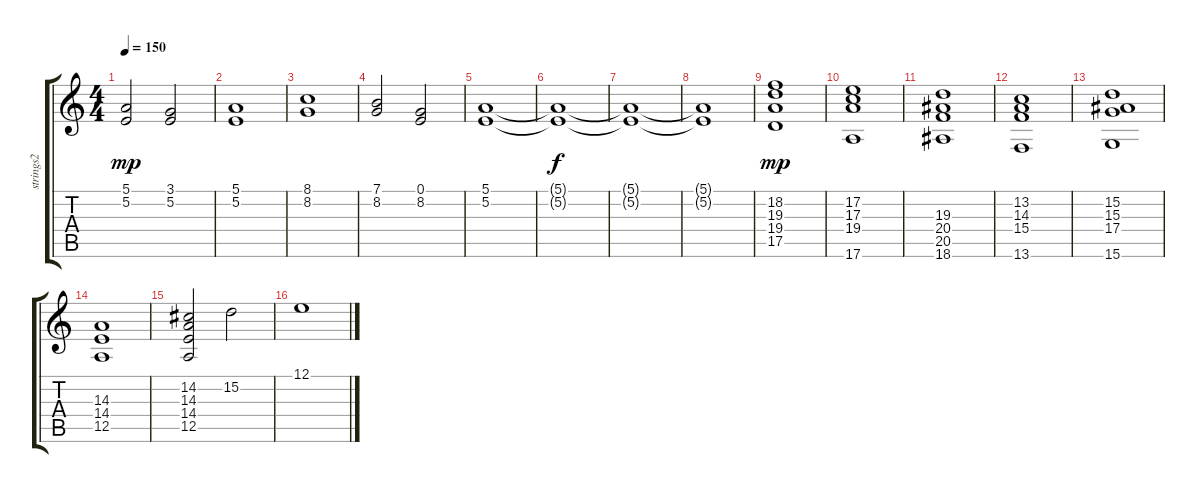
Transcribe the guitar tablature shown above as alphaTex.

\track ("strings2" "strings2") {instrument stringensemble1}
\staff {score tabs}
\tuning (E4 B3 G3 D3 A2 E2) {hide}
\ts (4 4)
\tempo 150
\clef g2
\ks c
(5.1 5.2).2{dy mp} (3.1 5.2).2 |
(5.1 5.2).1 |
(8.1 8.2).1 |
(7.1 8.2).2 (0.1 8.2).2 |
(5.1 5.2).1 |
(5.1{t} 5.2{t}).1{dy f} |
(5.1{t} 5.2{t}).1 |
(5.1{t} 5.2{t}).1 |
(18.2 19.3 19.4 17.5).1{dy mp} |
(17.2 17.3 19.4 17.6).1 |
(19.3 20.4 20.5 18.6).1 |
(13.2 14.3 15.4 13.6).1 |
(15.2 15.3 17.4 15.6).1 |
(14.3 14.4 12.5).1 |
(14.2 14.3 14.4 12.5).2 15.2.2 |
12.1.1
